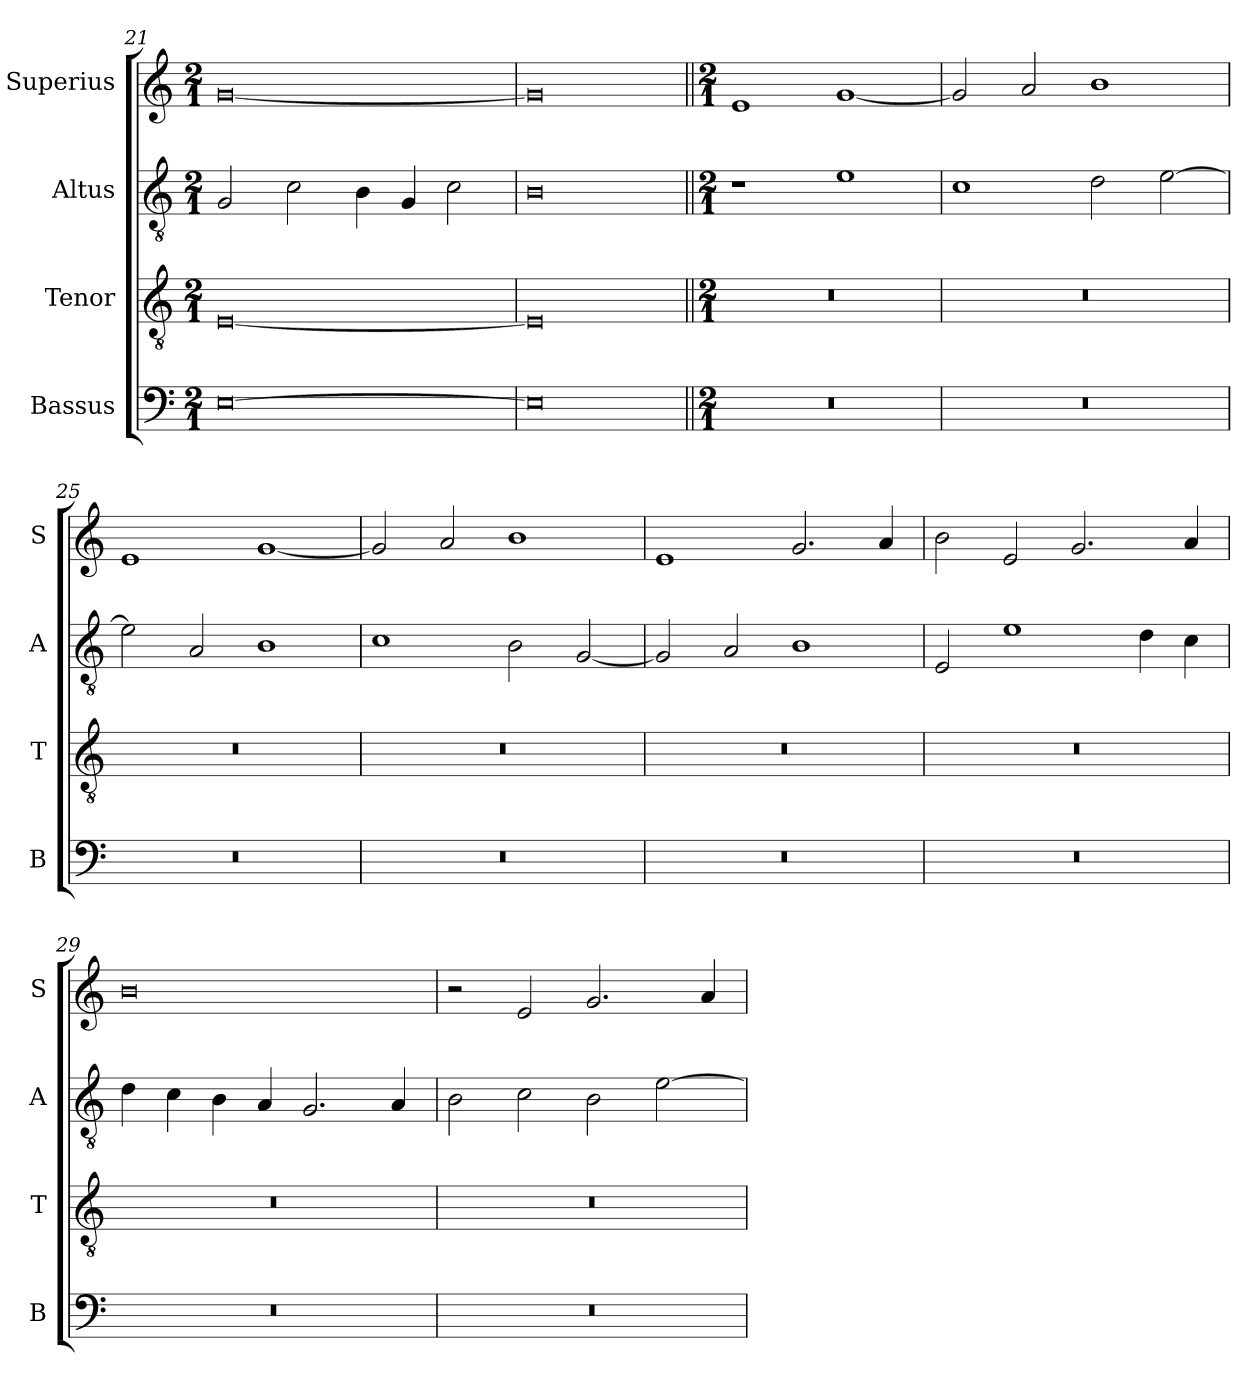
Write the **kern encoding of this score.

**kern	**kern	**kern	**kern
*part4	*part3	*part2	*part1
*staff4	*staff3	*staff2	*staff1
*I"Bassus	*I"Tenor	*I"Altus	*I"Superius
*I'B	*I'T	*I'A	*I'S
*clefF4	*clefGv2	*clefGv2	*clefG2
*k[]	*k[]	*k[]	*k[]
*M2/1	*M2/1	*M2/1	*M2/1
=21	=21	=21	=21
[0E	[0E	2G/	[0g
.	.	2c\	.
.	.	4B\	.
.	.	4G/	.
.	.	2c\	.
=22	=22	=22	=22
0E]	0E]	0B	0g]
!!LO:LB:g=z
=23||	=23||	=23||	=23||
*M2/1	*M2/1	*M2/1	*M2/1
0r	0r	1r	1e
.	.	1e	[1g
=24	=24	=24	=24
0r	0r	1c	2g/]
.	.	.	2a/
.	.	2d\	1b
.	.	[2e\	.
=25	=25	=25	=25
0r	0r	2e\]	1e
.	.	2A/	.
.	.	1B	[1g
=26	=26	=26	=26
0r	0r	1c	2g/]
.	.	.	2a/
.	.	2B\	1b
.	.	[2G/	.
=27	=27	=27	=27
0r	0r	2G/]	1e
.	.	2A/	.
.	.	1B	2.g/
.	.	.	4a/
=28	=28	=28	=28
0r	0r	2E/	2b\
.	.	1e	2e/
.	.	.	2.g/
.	.	4d\	.
.	.	4c\	4a/
=29	=29	=29	=29
0r	0r	4d\	0b
.	.	4c\	.
.	.	4B\	.
.	.	4A/	.
.	.	2.G/	.
.	.	4A/	.
=30	=30	=30	=30
0r	0r	2B\	2r
.	.	2c\	2e/
.	.	2B\	2.g/
.	.	[2e\	.
.	.	.	4a/
=	=	=	=
*-	*-	*-	*-
